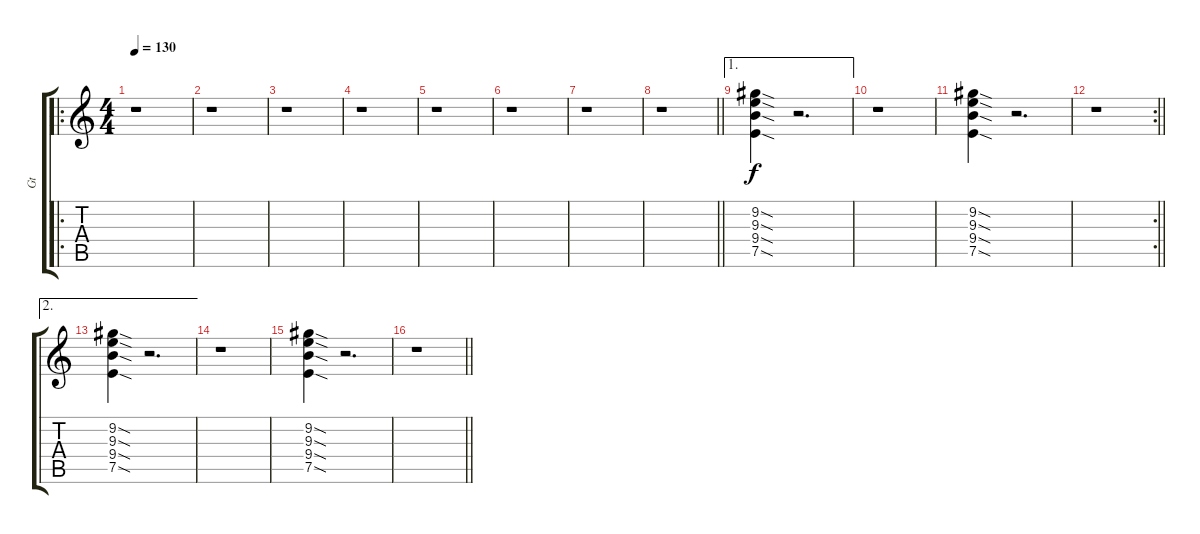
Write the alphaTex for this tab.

\track ("Gt" "Gt") {instrument distortionguitar}
\staff {score tabs}
\tuning (E4 B3 G3 D3 A2 E2) {hide}
\ro
\ts (4 4)
\tempo 130
\clef g2
\ks c
r.1{dy f} |
r.1 |
r.1 |
r.1 |
r.1 |
r.1 |
r.1 |
\barLineRight lightlight
r.1 |
\ae 1
(9.2{sod} 9.3{sod} 9.4{sod} 7.5{sod}).4 r.2{d} |
r.1 |
(9.2{sod} 9.3{sod} 9.4{sod} 7.5{sod}).4 r.2{d} |
\rc 2
\barLineRight lightlight
r.1 |
\ae 2
(9.2{sod} 9.3{sod} 9.4{sod} 7.5{sod}).4 r.2{d} |
r.1 |
(9.2{sod} 9.3{sod} 9.4{sod} 7.5{sod}).4 r.2{d} |
\barLineRight lightlight
r.1
